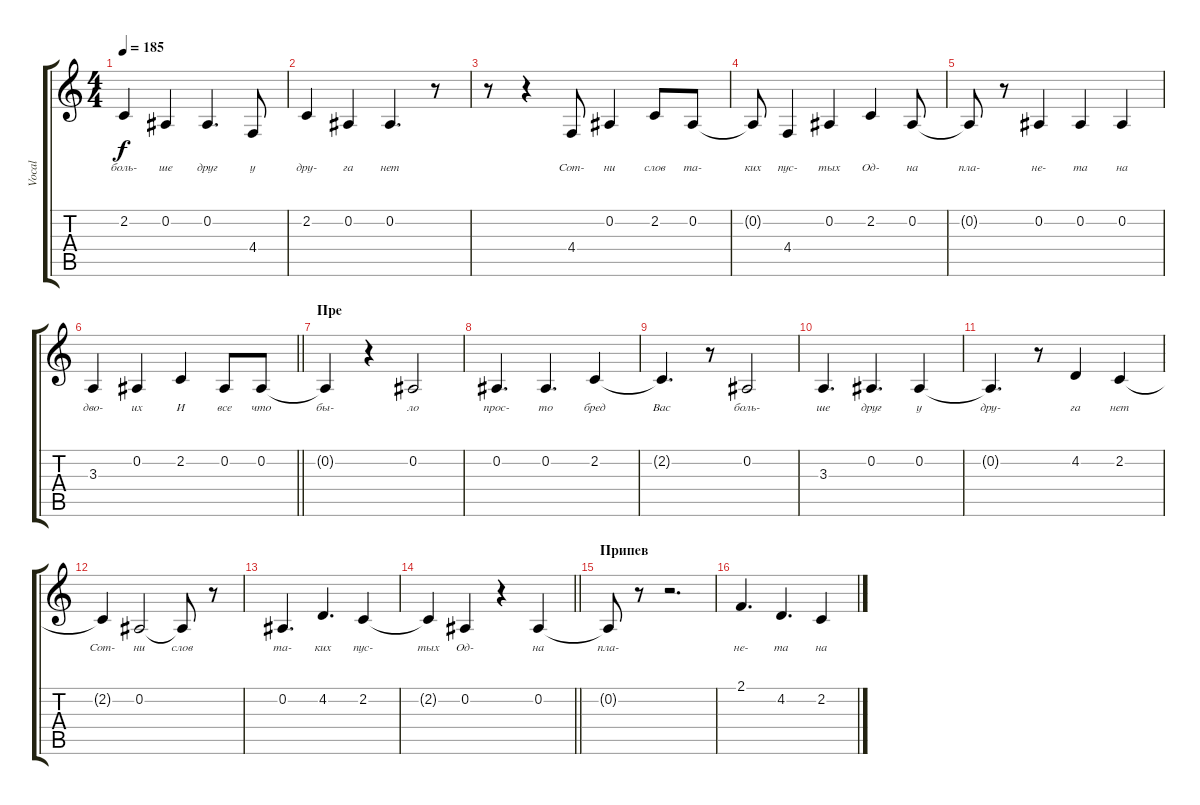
\track ("Vocal" "Vocal") {instrument lead8bassandlead}
\staff {score tabs}
\tuning (Eb4 Bb3 Gb3 Db3 Ab2 Eb2) {hide}
\ts (4 4)
\tempo 185
\clef g2
\ks c
2.2.4{lyrics (0 "боль-") lyrics (1 "") lyrics (2 "") lyrics (3 "") lyrics (4 "") dy f} 0.2.4{lyrics (0 "ше") lyrics (1 "") lyrics (2 "") lyrics (3 "") lyrics (4 "")} 0.2.4{d lyrics (0 "друг") lyrics (1 "") lyrics (2 "") lyrics (3 "") lyrics (4 "")} 4.4.8{lyrics (0 "у") lyrics (1 "") lyrics (2 "") lyrics (3 "") lyrics (4 "")} |
2.2.4{lyrics (0 "дру-") lyrics (1 "") lyrics (2 "") lyrics (3 "") lyrics (4 "")} 0.2.4{lyrics (0 "га") lyrics (1 "") lyrics (2 "") lyrics (3 "") lyrics (4 "")} 0.2.4{d lyrics (0 "нет") lyrics (1 "") lyrics (2 "") lyrics (3 "") lyrics (4 "")} r.8 |
r.8 r.4 4.4.8{lyrics (0 "Сот-") lyrics (1 "") lyrics (2 "") lyrics (3 "") lyrics (4 "")} 0.2.4{lyrics (0 "ни") lyrics (1 "") lyrics (2 "") lyrics (3 "") lyrics (4 "")} 2.2.8{lyrics (0 "слов") lyrics (1 "") lyrics (2 "") lyrics (3 "") lyrics (4 "")} 0.2.8{lyrics (0 "та-") lyrics (1 "") lyrics (2 "") lyrics (3 "") lyrics (4 "")} |
0.2{t}.8{lyrics (0 "ких") lyrics (1 "") lyrics (2 "") lyrics (3 "") lyrics (4 "")} 4.4.4{lyrics (0 "пус-") lyrics (1 "") lyrics (2 "") lyrics (3 "") lyrics (4 "")} 0.2.4{lyrics (0 "тых") lyrics (1 "") lyrics (2 "") lyrics (3 "") lyrics (4 "")} 2.2.4{lyrics (0 "Од-") lyrics (1 "") lyrics (2 "") lyrics (3 "") lyrics (4 "")} 0.2.8{lyrics (0 "на") lyrics (1 "") lyrics (2 "") lyrics (3 "") lyrics (4 "")} |
0.2{t}.8{lyrics (0 "пла-") lyrics (1 "") lyrics (2 "") lyrics (3 "") lyrics (4 "")} r.8 0.2.4{lyrics (0 "не-") lyrics (1 "") lyrics (2 "") lyrics (3 "") lyrics (4 "")} 0.2.4{lyrics (0 "та") lyrics (1 "") lyrics (2 "") lyrics (3 "") lyrics (4 "")} 0.2.4{lyrics (0 "на") lyrics (1 "") lyrics (2 "") lyrics (3 "") lyrics (4 "")} |
\barLineRight lightlight
3.3.4{lyrics (0 "дво-") lyrics (1 "") lyrics (2 "") lyrics (3 "") lyrics (4 "")} 0.2.4{lyrics (0 "их") lyrics (1 "") lyrics (2 "") lyrics (3 "") lyrics (4 "")} 2.2.4{lyrics (0 "И") lyrics (1 "") lyrics (2 "") lyrics (3 "") lyrics (4 "")} 0.2.8{lyrics (0 "все") lyrics (1 "") lyrics (2 "") lyrics (3 "") lyrics (4 "")} 0.2.8{lyrics (0 "что") lyrics (1 "") lyrics (2 "") lyrics (3 "") lyrics (4 "")} |
\section ("" "Пре")
0.2{t}.4{lyrics (0 "бы-") lyrics (1 "") lyrics (2 "") lyrics (3 "") lyrics (4 "")} r.4 0.2.2{lyrics (0 "ло") lyrics (1 "") lyrics (2 "") lyrics (3 "") lyrics (4 "")} |
0.2.4{d lyrics (0 "прос-") lyrics (1 "") lyrics (2 "") lyrics (3 "") lyrics (4 "")} 0.2.4{d lyrics (0 "то") lyrics (1 "") lyrics (2 "") lyrics (3 "") lyrics (4 "")} 2.2.4{lyrics (0 "бред") lyrics (1 "") lyrics (2 "") lyrics (3 "") lyrics (4 "")} |
2.2{t}.4{d lyrics (0 "Вас") lyrics (1 "") lyrics (2 "") lyrics (3 "") lyrics (4 "")} r.8 0.2.2{lyrics (0 "боль-") lyrics (1 "") lyrics (2 "") lyrics (3 "") lyrics (4 "")} |
3.3.4{d lyrics (0 "ше") lyrics (1 "") lyrics (2 "") lyrics (3 "") lyrics (4 "")} 0.2.4{d lyrics (0 "друг") lyrics (1 "") lyrics (2 "") lyrics (3 "") lyrics (4 "")} 0.2.4{lyrics (0 "у") lyrics (1 "") lyrics (2 "") lyrics (3 "") lyrics (4 "")} |
0.2{t}.4{d lyrics (0 "дру-") lyrics (1 "") lyrics (2 "") lyrics (3 "") lyrics (4 "")} r.8 4.2.4{lyrics (0 "га") lyrics (1 "") lyrics (2 "") lyrics (3 "") lyrics (4 "")} 2.2.4{lyrics (0 "нет") lyrics (1 "") lyrics (2 "") lyrics (3 "") lyrics (4 "")} |
2.2{t}.4{lyrics (0 "Сот-") lyrics (1 "") lyrics (2 "") lyrics (3 "") lyrics (4 "")} 0.2.2{lyrics (0 "ни") lyrics (1 "") lyrics (2 "") lyrics (3 "") lyrics (4 "")} 0.2{t}.8{lyrics (0 "слов") lyrics (1 "") lyrics (2 "") lyrics (3 "") lyrics (4 "")} r.8 |
0.2.4{d lyrics (0 "та-") lyrics (1 "") lyrics (2 "") lyrics (3 "") lyrics (4 "")} 4.2.4{d lyrics (0 "ких") lyrics (1 "") lyrics (2 "") lyrics (3 "") lyrics (4 "")} 2.2.4{lyrics (0 "пус-") lyrics (1 "") lyrics (2 "") lyrics (3 "") lyrics (4 "")} |
\barLineRight lightlight
2.2{t}.4{lyrics (0 "тых") lyrics (1 "") lyrics (2 "") lyrics (3 "") lyrics (4 "")} 0.2.4{lyrics (0 "Од-") lyrics (1 "") lyrics (2 "") lyrics (3 "") lyrics (4 "")} r.4 0.2.4{lyrics (0 "на") lyrics (1 "") lyrics (2 "") lyrics (3 "") lyrics (4 "")} |
\section ("" "Припев")
0.2{t}.8{lyrics (0 "пла-") lyrics (1 "") lyrics (2 "") lyrics (3 "") lyrics (4 "")} r.8 r.2{d} |
2.1.4{d lyrics (0 "не-") lyrics (1 "") lyrics (2 "") lyrics (3 "") lyrics (4 "")} 4.2.4{d lyrics (0 "та") lyrics (1 "") lyrics (2 "") lyrics (3 "") lyrics (4 "")} 2.2.4{lyrics (0 "на") lyrics (1 "") lyrics (2 "") lyrics (3 "") lyrics (4 "")}
